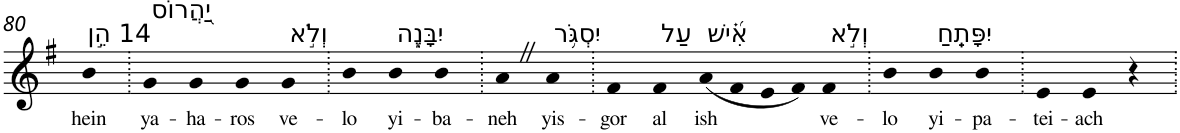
**kern	**text
*part1	*part1
*staff1	*staff1
*I"Piano	*
*I'Pno	*
!!LO:PB:g=z
*clefG2	*
*k[f#]	*
*G:	*
=80	=80
!LO:TX:a:t=14 הֵ֣ן	!
!	!LO:LY:b
4b	hein
=81.	=81.
!LO:TX:a:t=יַ֭הֲרוֹס	!
!	!LO:LY:b
4g	ya-
!	!LO:LY:b
4g	-ha-
!	!LO:LY:b
4g	-ros
!LO:TX:a:t=וְלֹ֣א	!
!	!LO:LY:b
4g	ve-
=82.	=82.
!	!LO:LY:b
4b	-lo
!LO:TX:a:t=יִבָּנֶ֑ה	!
!	!LO:LY:b
4b	yi-
!	!LO:LY:b
4b	-ba-
=83.	=83.
!	!LO:LY:b
4aZ	-neh
!LO:TX:a:t=יִסְגֹּ֥ר	!
!	!LO:LY:b
4a	yis-
=84.	=84.
!	!LO:LY:b
4f#	-gor
!LO:TX:a:t=עַל	!
!	!LO:LY:b
4f#	al
!LO:TX:a:t=אִ֝֗ישׁ	!
!	!LO:LY:b
(8a	ish
8f#	.
8e	.
8f#)	.
!LO:TX:a:t=וְלֹ֣א	!
!	!LO:LY:b
4f#	ve-
=85.	=85.
!	!LO:LY:b
4b	-lo
!LO:TX:a:t=יִפָּתֵֽחַ	!
!	!LO:LY:b
4b	yi-
!	!LO:LY:b
4b	-pa-
=86.	=86.
!	!LO:LY:b
4e	-tei-
!	!LO:LY:b
4e	-ach
4r	.
=.	=.
*-	*-
